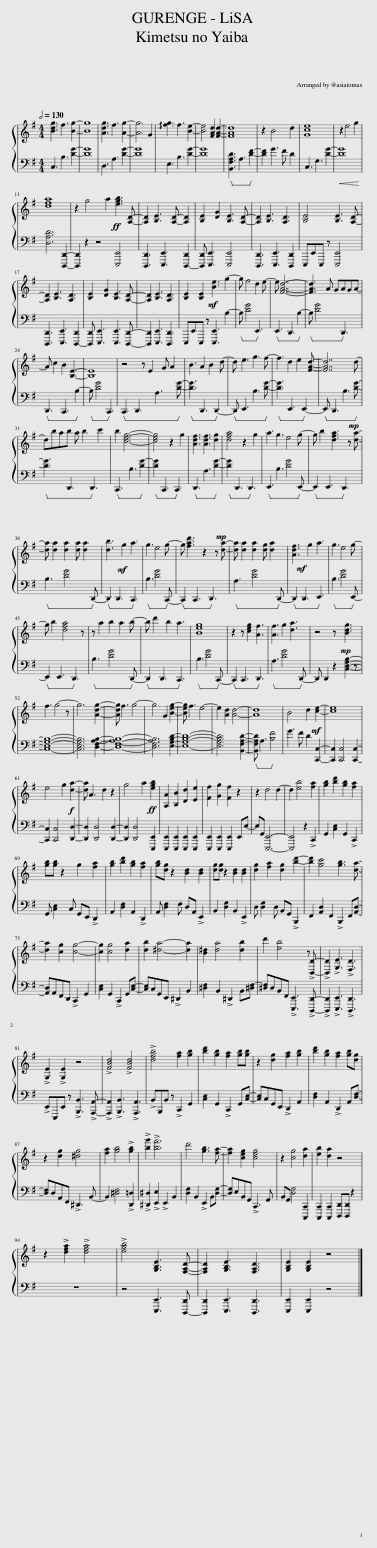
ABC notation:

X:1
%%score { 1 | 2 }
L:1/8
Q:1/2=130
M:4/4
I:linebreak $
K:G
V:1 treble
V:2 bass
V:1
 [Bdg]3 f3 [Bg]2- | [Bg]8 | [Adg]3 f3 [Ag]2- | [Ag]6 G2 | !arpeggio![fg]3 f3 [Be]2- | %5
 [Be]4 [FAd]2 [FAd]2- | [FAd]8 | z2 B4 d2 | [Gce]8 | z2 e4 g2 |$ %10
 [dfa]8 | z2 g4 a2!ff! [egb]3 [A,D]- | [A,D]2 [B,E]3 [A,D]- [A,D]2 | [B,E]2 [DG]2 [B,E]3 [A,D]- | [A,D]2 [B,E]3 [A,D]3 | %15
 [B,E]4 [B,E]3 [A,D]- |$ [A,D]2 [B,E]3 [A,D]3 | [B,E]2 [DG]2 [B,E]3 [A,D]- | [A,D]2 [B,E]3 [A,D]3 | [B,E]2 [B,E]2!mf! [Be]3 g2- | %20
 g f4 d2 e- | e [FAd]7- | [FAd]3 A GAGA- |$ A c2 B2 [B,E]3- | [B,E]8 | %25
 z4 z E2 G A2 | B3 A2 B2 d- | d e3 g3 f- | f3 d2 e2 [FAd]- | [FAd]7 d- |$ %30
 dbab a b2 c'2 | b2 [ceg]6- | [ceg]4 z2 g2 | [Adf]3 [Adf]3 [dg]2 | [dfa]4 z2 g2 | %35
 a3 g3 e4 g- | g b2 [dfa]3 z!mp! [da]- |$ [da] [da]2 [da]2 [da] [da]2 | [db]3!mf! g2 a3 | g3 e4 g- | %40
 g [fad']3 z2 z!mp! [da]- | [da] [da]2 [da]2 [dg] [da]2 | [Adf]3 g2 a3!mf! | g3 e4 g- |$ g b2 [dfa]4 z | %45
 z a2 b2 a2 b- | b d'2 b2 a3 | [Beg]8 | z2 z [ceg]2 [Af]3 | [Af]3 g2 [da]3 | %50
 z4 z!mp! [Bdg]3 |$ f3 g4- z | g6 [Adg]2- | [Adg] f3 g4- | g4 G2 [Beg]2- | %55
 [Beg] f3 e4- | e2 [Ad]2 [Ad]4- | [Ad]8 | B4 d2!mf! [ce]2- | [ce]8 |$ %60
 e4 g2!f! [da]2- | [da] A3 d2 z2 | g4 a2!ff! [egb]2 | [A,A]2 [B,B]2 [Dd]2 [Ee]2 | [Ff]2 [Gg]2 [Ff]2 z2 | %65
 z2 d4 d2- | d2 [eb]4 [fa]2 | [gb]2 [bd']2 [gb]2 [fa]2 |$ [gb][gb] z2 g2 [fa]2 | [gb]2 [bd']2 [gb]2 [fa]2 | %70
 [gb][dg] z2 [Bd]2 [Bd]2 | [dg][dg] z2 [Bd]2 [Bd]2 | [dg]2 [fa]2 [dg]2 [bd']2- | [bd']2 [gc']4 [gb]3 [da]- |$ [da]2 [cg]2 [cg]4- | %75
 [cg]2 [cg]4 [da]2 | [db]2 [^da]4- [da]2 | [B^d]2 [da]4 [db]2 | d'2 [eb]4 z !>![D,D]- | !>![D,D]2 !>![G,E]3 !>![F,D]3 |$ %80
 !>![G,E]2 !>![G,E]2 z4 | !>![FBd]4 !>![FBd]4 | !>![dfb]4 [fa]2 [gb]2 | [bd']2 [gb]2 [fa]2 [gb][gb] | z2 [dg]2 [fa]2 [gb]2 | %85
 [bd']2 [gb]2 [fa]2 [gb][dg] |$ z2 [dg]2 [^dg]4 | [fa]2 [gb]4 !>![gb]2 | !>![bg']2 !>![bf']6 | d'4 [gb]3 [fa]- | %90
 [fa]2 [ceg]2 [ceg]4 | z2 [cg]4 [da]2 | [eb]2 [da]2 z4 |$ z2 !>![dfa]2 !>![dfa]4 | !>![egb]4 [G,B,E]3 [F,A,D]- | %95
 [F,A,D]2 [G,B,E]3 [F,A,D]3 | [G,B,E]2 [G,B,E]2 z4 |] %97
V:2
 C,3 B,3 [DG]2- | [DG]8 | D,3 A,3 [DG]2- | [DG]8 | E,3 B,3 [DG]2- | %5
 [DG]8 |!ped! [B,,F,A,D]3 A,3 [DF]2-!ped-up! | [DF]2 G3 F D2 | C,3 G,3 [DG]2- |!<(! [DG]8!<)! |$ %10
 [D,A,D]6 [D,,,D,,]2- | [D,,,D,,]2 z2 z4 [E,,,E,,]4 | [D,,,D,,]3 [E,,,E,,]3 [D,,,-D,,]2 | [D,,,D,,] [E,,,E,,]3 [E,,,E,,]4 | [D,,,D,,]3 [E,,,E,,]3 [D,,,D,,]2 | %15
 E,,,E,,E,,, z [E,,,E,,]4 |$ [D,,,D,,]3 [E,,,E,,]3 [D,,,-D,,]2 | [D,,,D,,] [E,,,E,,]3 [E,,,E,,]3 [D,,,D,,]- | [D,,,D,,]2 [E,,,E,,]3 [D,,,D,,]3 | E,,,E,,E,,, z [E,,,E,,]3 B,2- | %20
!ped! B, [DG]4 E,,3!ped-up! |!ped! E,,3 D,,3 B,2-!ped-up! |!ped! B, [DG]4 D,,3!ped-up! |$!ped! D,,3 C,,3 B,2-!ped-up! |!ped! B, [DG]4 C,,3!ped-up! | %25
!ped! C,,3 D,,3 A,3 [DG]-!ped-up! |!ped! [DG]3 D,,3 D,,2-!ped-up! |!ped! D,, E,,3 B,3 [DG]-!ped-up! |!ped! [DG]3 E,,3 E,,2-!ped-up! |!ped! E,, D,,3 B,3 [DG]-!ped-up! |$ %30
!ped! [DG]3 D,,3 D,,3!ped-up! |!ped! C,,3 B,3 [DG]2-!ped-up! |!ped! [DG]2 C,,3 C,,3!ped-up! |!ped! D,,3 A,3 [DG]2-!ped-up! |!ped! [DG]2 D,,3 D,,3!ped-up! | %35
!ped! E,,3 B,3 [DG]4 E,,-!ped-up! |!ped! E,,2 E,,3 D,,3!ped-up! |$!ped! B,3 [DG]4 D,,-!ped-up! |!ped! D,,2 D,,3 C,,3!ped-up! |!ped! B,3 [DG]4 C,,-!ped-up! | %40
!ped! C,,2 C,,3 D,,3!ped-up! |!ped! A,3 [DG]4 D,,-!ped-up! |!ped! D,,2 D,,3 E,,3!ped-up! |!ped! B,3 [DG]4 E,,-!ped-up! |$!ped! E,,2 E,,3 D,,3!ped-up! | %45
!ped! B,3 [DG]4 D,,-!ped-up! |!ped! D,,2 D,,3 C,,3!ped-up! |!ped! B,3 [DG]4 C,,-!ped-up! |!ped! C,,2 C,,3 D,,3!ped-up! |!ped! A,3 [DG]4 D,,-!ped-up! | %50
 D,, D,,2 z2 [C,E,G,B,]2- z |$ [C,E,G,B,]8- | [C,E,G,B,]6 [D,F,A,B,]2- | [D,F,A,B,]8- | [D,F,A,B,]6 [E,G,B,D]2- | %55
 [E,G,B,D]8- | [E,G,B,D]6 [B,,F,A,D]2- |!ped! [B,,F,A,D] A,3 [B,F]4!ped-up! | G3 F D2 [C,,C,]2- | [C,,C,]2 [C,,C,]4 [C,,C,]2- |$ %60
 [C,,C,]2 [C,,C,]4 [D,,D,]2- | [D,,D,]2 [D,,D,]4 [D,,D,]2- | [D,,D,]2 [D,,D,]4 [E,,,E,,]2 | [E,,,E,,]2 [E,,,E,,]2 [E,,,E,,]2 [E,,,E,,]2 | [E,,,E,,]2 [E,,,E,,]2 [E,,,E,,]2 E,,E,- | %65
 E,G,, [E,,,E,,]6- | [E,,,E,,]4 z2 !>!C,,2 | G,,2 [C,E,]2 G,,2 !>!C,,2 |$ G,, [C,E,]2 C, G,,E,, !>!D,,2 | A,,2 [D,F,]2 A,,2 !>!D,,2 | %70
 A,, [D,F,]2 F, D,A,, !>!E,,2 | B,,2 [D,G,]2 B,,2 !>!E,,2 | D, [D,G,]2 D, B,,G,, !>!B,,,2 | F,,2 [A,,D,]2 F,,2 !>!B,,,2 F,,[A,,D,]- |$ [A,,D,]A,,F,,D,, !>!C,,2 G,,2 | %75
 [C,E,]2 G,,2 !>!C,,2 G,,[C,E,]- | [C,E,]C,G,,E,, !>!^D,,2 B,,2 | [^D,F,]2 B,,2 !>!^D,,2 B,,[^D,F,-] | [^D,F,]D,B,,F,, !>![E,,,E,,]3 !>![D,,,D,,]- | !>![D,,,D,,]2 !>![E,,,E,,]3 !>![D,,,D,,]3 |$ %80
 !>!E,,E,,,E,, z !>![B,,,B,,]3 !>![A,,,A,,]- | !>![A,,,A,,]2 !>![B,,,B,,]3 !>![A,,,A,,]3 | !>!B,,B,,,B,, z !>!C,,2 G,,2 | [C,E,]2 G,,2 !>!C,,2 G,,[C,E,]- | [C,E,]C,G,,E,, !>!D,,2 A,,2 | %85
 [D,F,]2 A,,2 !>!D,,2 A,,[D,F,]- |$ [D,F,]D,A,,F,, !>!^D,,3 B,,- | B,,2 [^D,F,]4 !>![D,,=D,]2 | !>![^D,,^D,]2 !>![E,,E,]2 !>!E,,2 B,,2 | [D,G,]2 B,,2 !>!E,,2 B,,[D,G,]- | %90
 [D,G,]E,B,,G,, !>!C,,3 G,, | B,,G,, [D,G,]4 [C,,,C,,]2 | [C,,,C,,]2 [C,,,C,,]2 [D,,,D,,][D,,,D,,] z2 |$ z8 | z4 [E,,,E,,]3 [D,,,-D,,] | %95
 [D,,,D,,]2 [E,,,E,,]3 [D,,,D,,]3 | [E,,,E,,]2 [E,,,E,,]2 z4 |] %97
